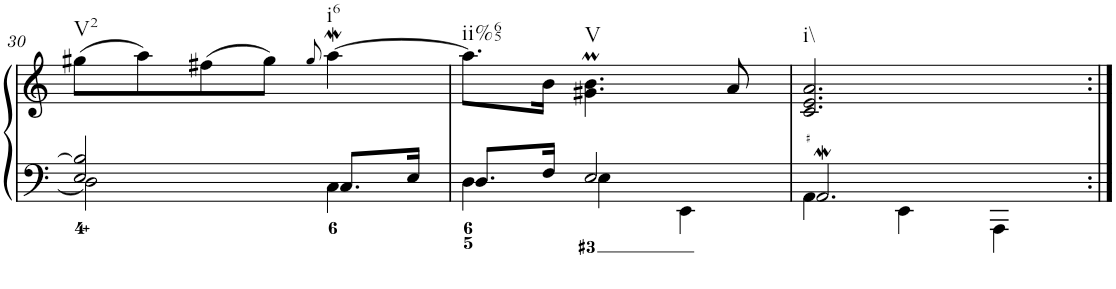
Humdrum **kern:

**kern	**kern
*part1	*part1
*staff2	*staff1
*I"Clavecin	*
!!LO:PB:g=z
*clefF4	*clefG2
*k[]	*k[]
*M3/4	*M3/4
=30	=30
*^	*
!	!	!LO:TX:b:t=V2
2E/ 2B/]	2D\]	(>8gg#X\L
.	.	8aa\)
.	.	(>8ff#X\
.	.	8gg#\J)
.	.	8qgg#/
!	!	!LO:TX:b:t=i6
8.C/L	4C\	[4aaW\
16E/Jk	.	.
=31	=31	=31
!	!	!LO:TX:b:t=ii%65
8.D/L	4D\	8.aa\L]
16F/Jk	.	16b\Jk
!	!	!LO:TX:b:t=V
2E/	4E\	4.g#X\M 4.b\M
.	4EE\	.
.	.	8a/
=32	=32	=32
!	!	!LO:TX:b:t=i\\
2.AAW/	4AA\	2.c/ 2.e/ 2.a/
.	4EE\	.
.	4AAA\	.
*v	*v	*
=:|!	=:|!
*-	*-
